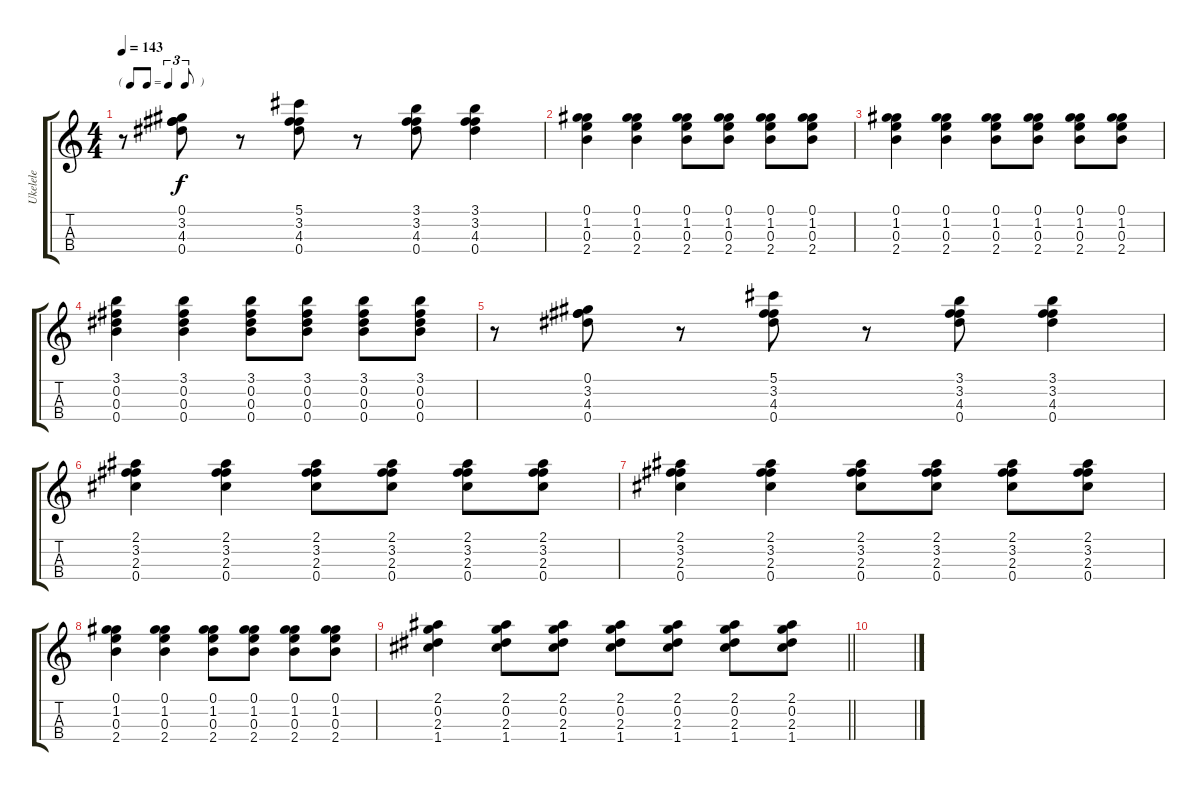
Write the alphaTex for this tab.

\track ("Ukelele" "Ukelele") {instrument acousticguitarnylon}
\staff {score tabs}
\tuning (Ab4 Eb4 B3 Gb4) {hide}
\ts (4 4)
\tf triplet8th
\tempo 143
\clef g2
\ks c
r.8{dy f} (0.1 3.2 4.3 0.4).8 r.8 (5.1 3.2 4.3 0.4).8 r.8 (3.1 3.2 4.3 0.4).8 (3.1 3.2 4.3 0.4).4 |
(0.1 1.2 0.3 2.4).4 (0.1 1.2 0.3 2.4).4 (0.1 1.2 0.3 2.4).8 (0.1 1.2 0.3 2.4).8 (0.1 1.2 0.3 2.4).8 (0.1 1.2 0.3 2.4).8 |
(0.1 1.2 0.3 2.4).4 (0.1 1.2 0.3 2.4).4 (0.1 1.2 0.3 2.4).8 (0.1 1.2 0.3 2.4).8 (0.1 1.2 0.3 2.4).8 (0.1 1.2 0.3 2.4).8 |
(3.1 0.2 0.3 0.4).4 (3.1 0.2 0.3 0.4).4 (3.1 0.2 0.3 0.4).8 (3.1 0.2 0.3 0.4).8 (3.1 0.2 0.3 0.4).8 (3.1 0.2 0.3 0.4).8 |
r.8 (0.1 3.2 4.3 0.4).8 r.8 (5.1 3.2 4.3 0.4).8 r.8 (3.1 3.2 4.3 0.4).8 (3.1 3.2 4.3 0.4).4 |
(2.1 3.2 2.3 0.4).4 (2.1 3.2 2.3 0.4).4 (2.1 3.2 2.3 0.4).8 (2.1 3.2 2.3 0.4).8 (2.1 3.2 2.3 0.4).8 (2.1 3.2 2.3 0.4).8 |
(2.1 3.2 2.3 0.4).4 (2.1 3.2 2.3 0.4).4 (2.1 3.2 2.3 0.4).8 (2.1 3.2 2.3 0.4).8 (2.1 3.2 2.3 0.4).8 (2.1 3.2 2.3 0.4).8 |
(0.1 1.2 0.3 2.4).4 (0.1 1.2 0.3 2.4).4 (0.1 1.2 0.3 2.4).8 (0.1 1.2 0.3 2.4).8 (0.1 1.2 0.3 2.4).8 (0.1 1.2 0.3 2.4).8 |
\barLineRight lightlight
(2.1 0.2 2.3 1.4).4 (2.1 0.2 2.3 1.4).8 (2.1 0.2 2.3 1.4).8 (2.1 0.2 2.3 1.4).8 (2.1 0.2 2.3 1.4).8 (2.1 0.2 2.3 1.4).8 (2.1 0.2 2.3 1.4).8 |
\section ("" "")
